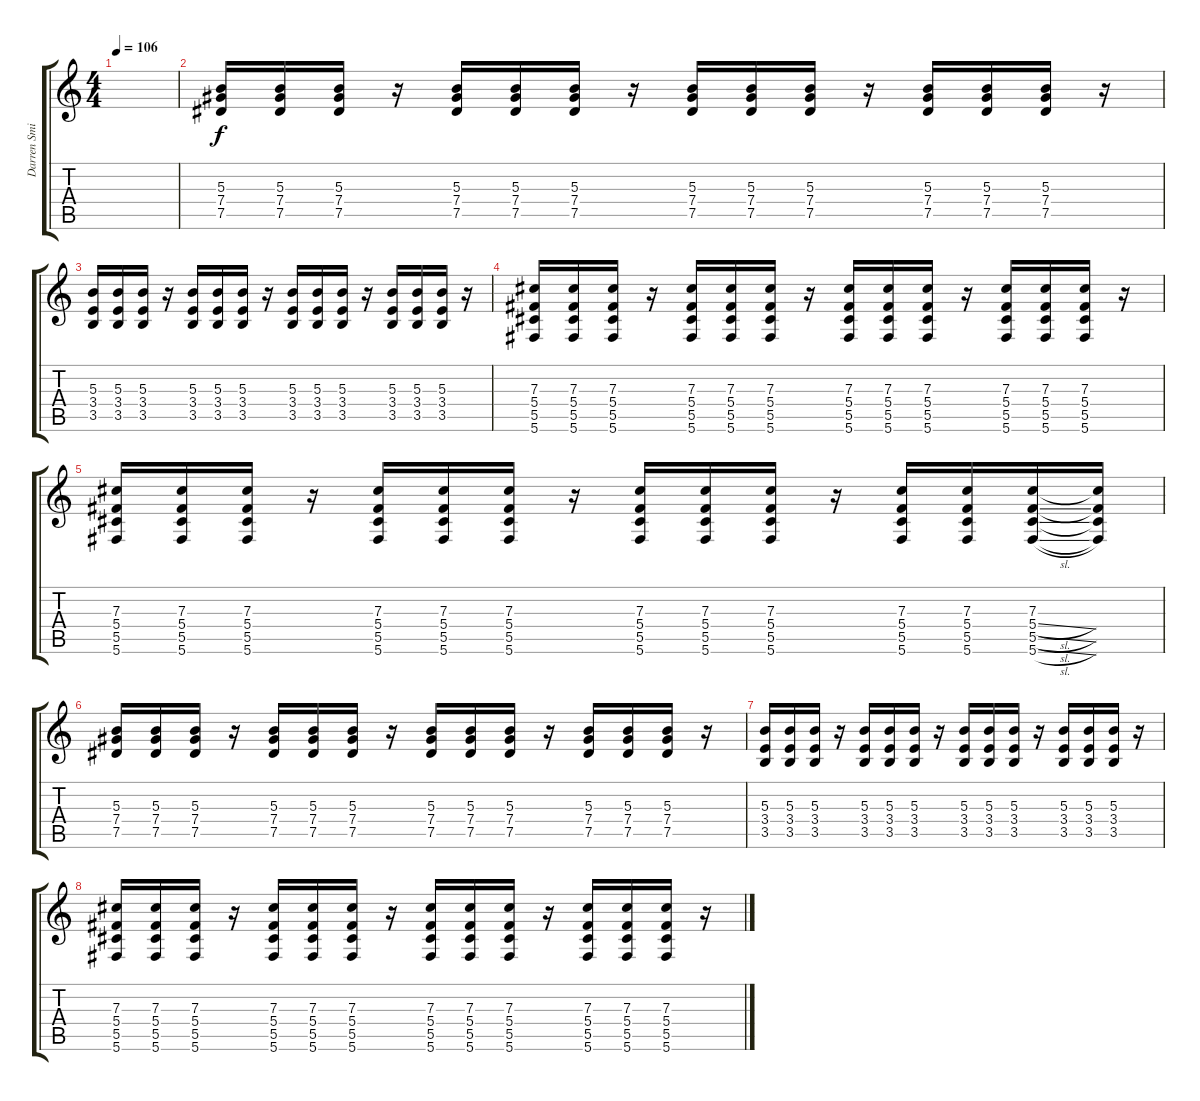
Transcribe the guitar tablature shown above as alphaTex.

\track ("Darren Smith" "Darren Smi") {instrument distortionguitar}
\staff {score tabs}
\tuning (Eb4 Bb3 Gb3 Db3 Ab2 Db2) {hide}
\ts (4 4)
\tempo 106
\clef g2
\ks c
|
(5.3 7.4 7.5).16 (5.3 7.4 7.5).16 (5.3 7.4 7.5).16 r.16 (5.3 7.4 7.5).16 (5.3 7.4 7.5).16 (5.3 7.4 7.5).16 r.16 (5.3 7.4 7.5).16 (5.3 7.4 7.5).16 (5.3 7.4 7.5).16 r.16 (5.3 7.4 7.5).16 (5.3 7.4 7.5).16 (5.3 7.4 7.5).16 r.16 |
(5.3 3.4 3.5).16 (5.3 3.4 3.5).16 (5.3 3.4 3.5).16 r.16 (5.3 3.4 3.5).16 (5.3 3.4 3.5).16 (5.3 3.4 3.5).16 r.16 (5.3 3.4 3.5).16 (5.3 3.4 3.5).16 (5.3 3.4 3.5).16 r.16 (5.3 3.4 3.5).16 (5.3 3.4 3.5).16 (5.3 3.4 3.5).16 r.16 |
(7.3 5.4 5.5 5.6).16 (7.3 5.4 5.5 5.6).16 (7.3 5.4 5.5 5.6).16 r.16 (7.3 5.4 5.5 5.6).16 (7.3 5.4 5.5 5.6).16 (7.3 5.4 5.5 5.6).16 r.16 (7.3 5.4 5.5 5.6).16 (7.3 5.4 5.5 5.6).16 (7.3 5.4 5.5 5.6).16 r.16 (7.3 5.4 5.5 5.6).16 (7.3 5.4 5.5 5.6).16 (7.3 5.4 5.5 5.6).16 r.16 |
(7.3 5.4 5.5 5.6).16 (7.3 5.4 5.5 5.6).16 (7.3 5.4 5.5 5.6).16 r.16 (7.3 5.4 5.5 5.6).16 (7.3 5.4 5.5 5.6).16 (7.3 5.4 5.5 5.6).16 r.16 (7.3 5.4 5.5 5.6).16 (7.3 5.4 5.5 5.6).16 (7.3 5.4 5.5 5.6).16 r.16 (7.3 5.4 5.5 5.6).16 (7.3 5.4 5.5 5.6).16 (7.3 5.4{sl} 5.5{sl} 5.6{sl}).16 (7.3{t} 5.4{t} 5.5{t} 5.6{t}).16 |
(5.3 7.4 7.5).16 (5.3 7.4 7.5).16 (5.3 7.4 7.5).16 r.16 (5.3 7.4 7.5).16 (5.3 7.4 7.5).16 (5.3 7.4 7.5).16 r.16 (5.3 7.4 7.5).16 (5.3 7.4 7.5).16 (5.3 7.4 7.5).16 r.16 (5.3 7.4 7.5).16 (5.3 7.4 7.5).16 (5.3 7.4 7.5).16 r.16 |
(5.3 3.4 3.5).16 (5.3 3.4 3.5).16 (5.3 3.4 3.5).16 r.16 (5.3 3.4 3.5).16 (5.3 3.4 3.5).16 (5.3 3.4 3.5).16 r.16 (5.3 3.4 3.5).16 (5.3 3.4 3.5).16 (5.3 3.4 3.5).16 r.16 (5.3 3.4 3.5).16 (5.3 3.4 3.5).16 (5.3 3.4 3.5).16 r.16 |
(7.3 5.4 5.5 5.6).16 (7.3 5.4 5.5 5.6).16 (7.3 5.4 5.5 5.6).16 r.16 (7.3 5.4 5.5 5.6).16 (7.3 5.4 5.5 5.6).16 (7.3 5.4 5.5 5.6).16 r.16 (7.3 5.4 5.5 5.6).16 (7.3 5.4 5.5 5.6).16 (7.3 5.4 5.5 5.6).16 r.16 (7.3 5.4 5.5 5.6).16 (7.3 5.4 5.5 5.6).16 (7.3 5.4 5.5 5.6).16 r.16
